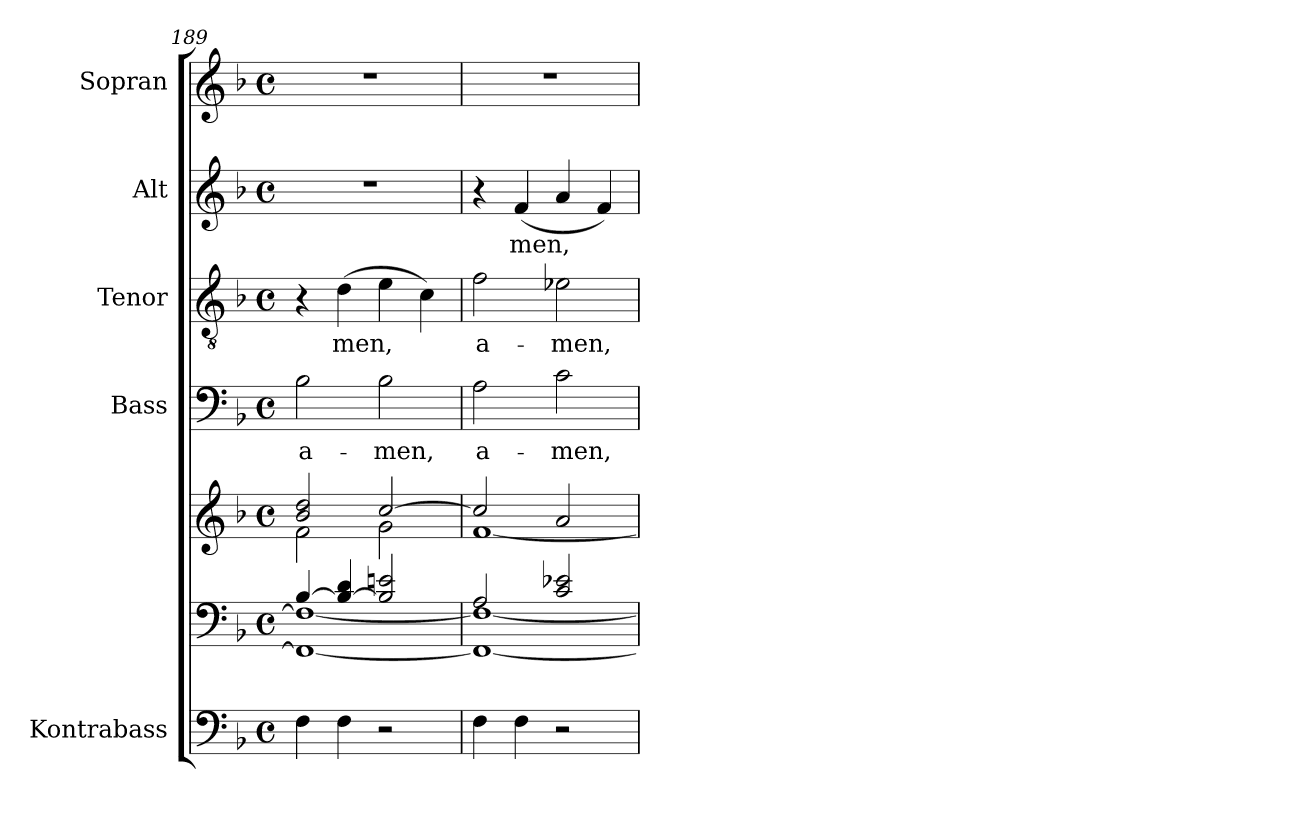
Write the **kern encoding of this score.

**kern	**kern	**kern	**kern	**text	**kern	**text	**kern	**text	**kern
*part6	*part5	*part5	*part4	*part4	*part3	*part3	*part2	*part2	*part1
*staff7	*staff6	*staff5	*staff4	*staff4	*staff3	*staff3	*staff2	*staff2	*staff1
*I"Kontrabass	*	*	*I"Bass	*	*I"Tenor	*	*I"Alt	*	*I"Sopran
*I'Kb.	*	*	*I'B.	*	*I'T.	*	*I'A.	*	*I'S.
*clefF4	*clefF4	*clefG2	*clefF4	*	*clefGv2	*	*clefG2	*	*clefG2
*ITrd7c12	*	*	*	*	*	*	*	*	*
*k[b-]	*k[b-]	*k[b-]	*k[b-]	*	*k[b-]	*	*k[b-]	*	*k[b-]
*F:	*F:	*F:	*F:	*	*F:	*	*F:	*	*F:
*M4/4	*M4/4	*M4/4	*M4/4	*	*M4/4	*	*M4/4	*	*M4/4
*met(c)	*met(c)	*met(c)	*met(c)	*	*met(c)	*	*met(c)	*	*met(c)
=189	=189	=189	=189	=189	=189	=189	=189	=189	=189
*	*^	*^	*	*	*	*	*	*	*
!	!	!	!	!	!	!LO:LY:b	!	!	!	!	!
4FF\	[>4B-/	1FF_ 1F_	2b-/ 2dd/	2f\	2B-\	a-	4r	.	1r	.	1r
!	!	!	!	!	!	!	!	!LO:LY:b	!	!	!
4FF\	4B-/_ 4d/	.	.	.	.	.	(>4d\	-men,	.	.	.
!	!	!	!	!	!	!LO:LY:b	!	!	!	!	!
2r	2B-/] 2en/	.	[>2cc/	2g\	2B-\	-men,	4e\	.	.	.	.
.	.	.	.	.	.	.	4c\)	.	.	.	.
=190	=190	=190	=190	=190	=190	=190	=190	=190	=190	=190	=190
!	!	!	!	!	!	!LO:LY:b	!	!LO:LY:b	!	!	!
4FF\	2A/	1FF_ 1F_	2cc/]	[<1f	2A\	a-	2f\	a-	4r	.	1r
!	!	!	!	!	!	!	!	!	!	!LO:LY:b	!
4FF\	.	.	.	.	.	.	.	.	(<4f/	-men,	.
!	!	!	!	!	!	!LO:LY:b	!	!LO:LY:b	!	!	!
2r	2c/ 2e-X/	.	2a/	.	2c\	-men,	2e-X\	-men,	4a/	.	.
.	.	.	.	.	.	.	.	.	4f/)	.	.
*	*v	*v	*	*	*	*	*	*	*	*	*
*	*	*v	*v	*	*	*	*	*	*	*
=	=	=	=	=	=	=	=	=	=
*-	*-	*-	*-	*-	*-	*-	*-	*-	*-
